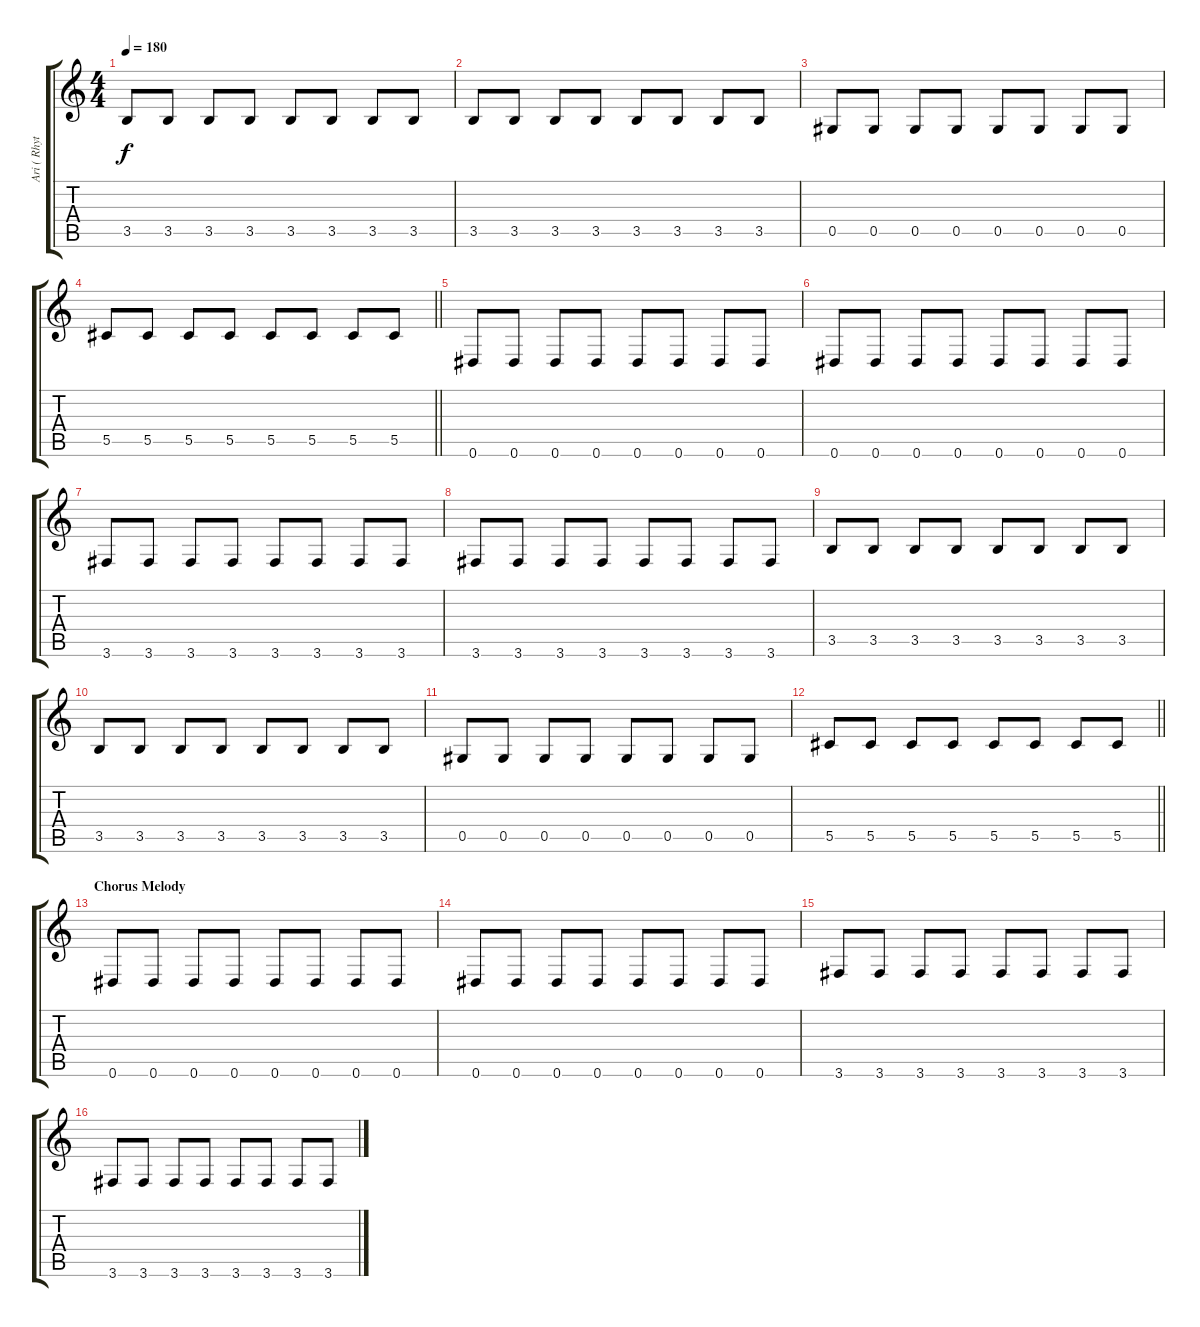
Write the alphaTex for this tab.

\track ("Ari ( Rhythm )" "Ari ( Rhyt") {instrument distortionguitar}
\staff {score tabs}
\tuning (Eb4 Bb3 Gb3 Db3 Ab2 Eb2) {hide}
\ts (4 4)
\tempo 180
\clef g2
\ks c
3.5.8{dy f} 3.5.8 3.5.8 3.5.8 3.5.8 3.5.8 3.5.8 3.5.8 |
3.5.8 3.5.8 3.5.8 3.5.8 3.5.8 3.5.8 3.5.8 3.5.8 |
0.5.8 0.5.8 0.5.8 0.5.8 0.5.8 0.5.8 0.5.8 0.5.8 |
\barLineRight lightlight
5.5.8 5.5.8 5.5.8 5.5.8 5.5.8 5.5.8 5.5.8 5.5.8 |
0.6.8 0.6.8 0.6.8 0.6.8 0.6.8 0.6.8 0.6.8 0.6.8 |
0.6.8 0.6.8 0.6.8 0.6.8 0.6.8 0.6.8 0.6.8 0.6.8 |
3.6.8 3.6.8 3.6.8 3.6.8 3.6.8 3.6.8 3.6.8 3.6.8 |
3.6.8 3.6.8 3.6.8 3.6.8 3.6.8 3.6.8 3.6.8 3.6.8 |
3.5.8 3.5.8 3.5.8 3.5.8 3.5.8 3.5.8 3.5.8 3.5.8 |
3.5.8 3.5.8 3.5.8 3.5.8 3.5.8 3.5.8 3.5.8 3.5.8 |
0.5.8 0.5.8 0.5.8 0.5.8 0.5.8 0.5.8 0.5.8 0.5.8 |
\barLineRight lightlight
5.5.8 5.5.8 5.5.8 5.5.8 5.5.8 5.5.8 5.5.8 5.5.8 |
\section ("" "Chorus Melody")
0.6.8 0.6.8 0.6.8 0.6.8 0.6.8 0.6.8 0.6.8 0.6.8 |
0.6.8 0.6.8 0.6.8 0.6.8 0.6.8 0.6.8 0.6.8 0.6.8 |
3.6.8 3.6.8 3.6.8 3.6.8 3.6.8 3.6.8 3.6.8 3.6.8 |
3.6.8 3.6.8 3.6.8 3.6.8 3.6.8 3.6.8 3.6.8 3.6.8
